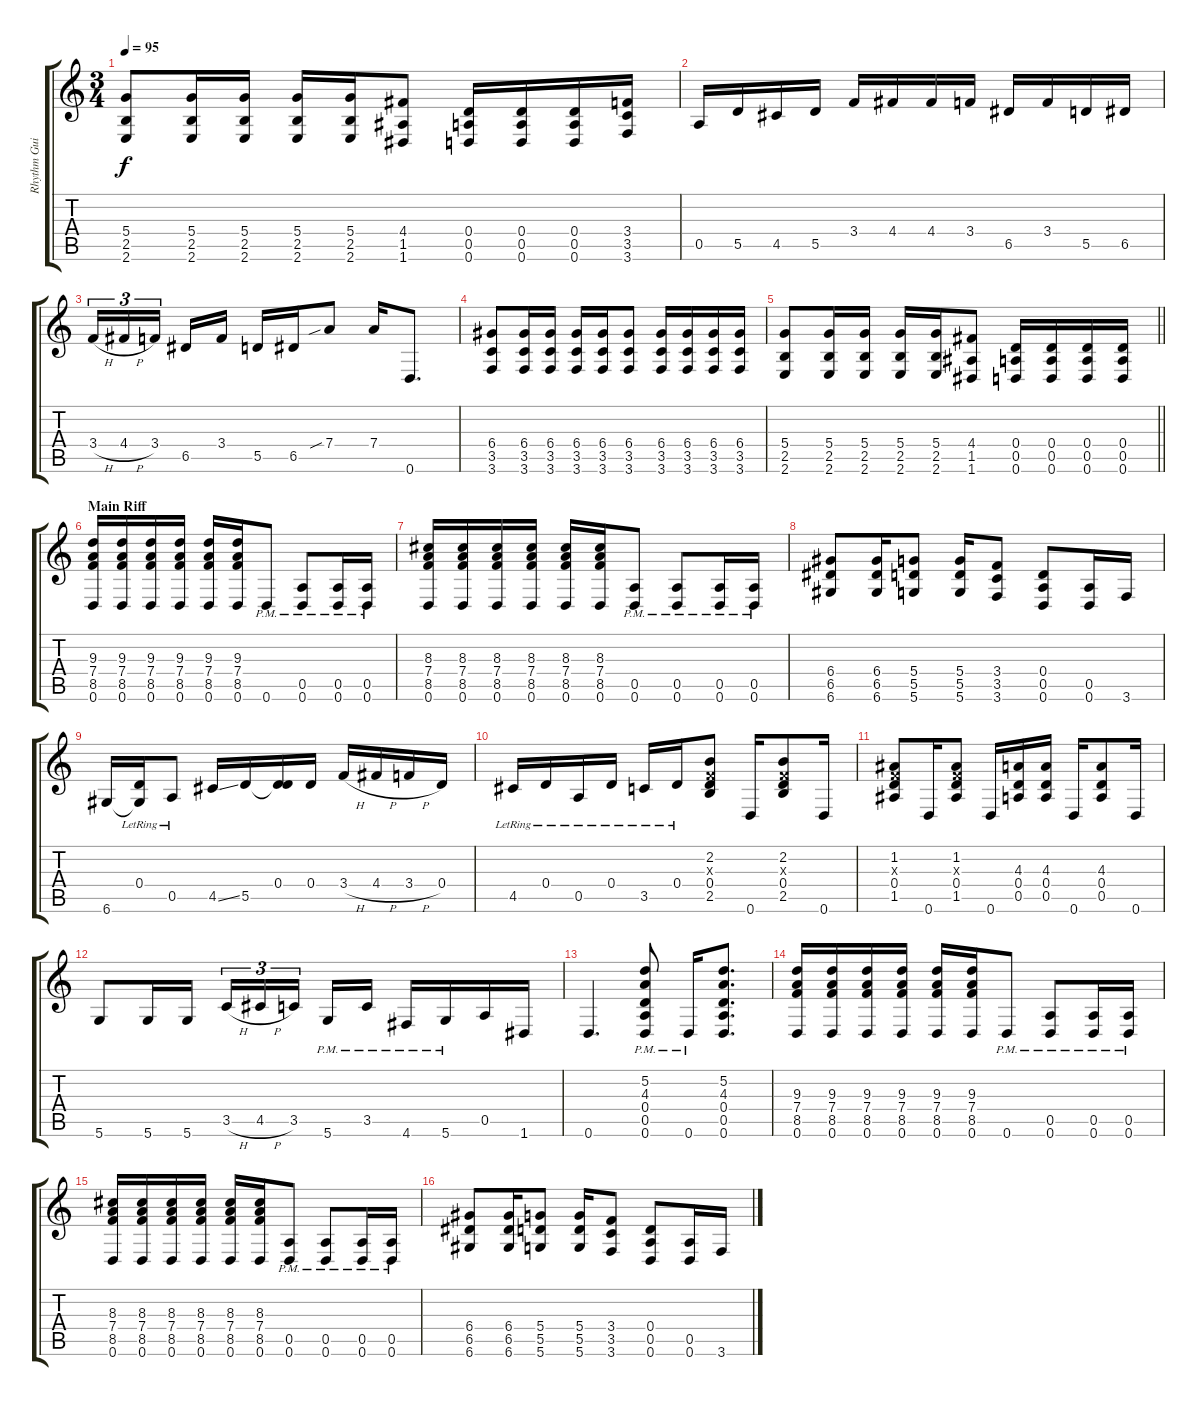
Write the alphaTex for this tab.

\track ("Rhythm Guitar 1" "Rhythm Gui") {instrument distortionguitar}
\staff {score tabs}
\tuning (E4 A3 F3 D3 A2 D2) {hide}
\ts (3 4)
\tempo 95
\clef g2
\ks c
(5.4 2.5 2.6).8{dy f} (5.4 2.5 2.6).16 (5.4 2.5 2.6).16 (5.4 2.5 2.6).16 (5.4 2.5 2.6).16 (4.4 1.5 1.6).8 (0.4 0.5 0.6).16 (0.4 0.5 0.6).16 (0.4 0.5 0.6).16 (3.4 3.5 3.6).16 |
0.5.16 5.5.16 4.5.16 5.5.16 3.4.16 4.4.16 4.4.16 3.4.16 6.5.16 3.4.16 5.5.16 6.5.16 |
3.4{h}.16{tu (3 2)} 4.4{h}.16{tu (3 2)} 3.4.16{tu (3 2) beam splitsecondary} 6.5.16 3.4.16 5.5.16 6.5.16 7.4{sib}.8 7.4.16 0.6.8{d} |
(6.4 3.5 3.6).8 (6.4 3.5 3.6).16 (6.4 3.5 3.6).16 (6.4 3.5 3.6).16 (6.4 3.5 3.6).16 (6.4 3.5 3.6).8 (6.4 3.5 3.6).16 (6.4 3.5 3.6).16 (6.4 3.5 3.6).16 (6.4 3.5 3.6).16 |
\barLineRight lightlight
(5.4 2.5 2.6).8 (5.4 2.5 2.6).16 (5.4 2.5 2.6).16 (5.4 2.5 2.6).16 (5.4 2.5 2.6).16 (4.4 1.5 1.6).8 (0.4 0.5 0.6).16 (0.4 0.5 0.6).16 (0.4 0.5 0.6).16 (0.4 0.5 0.6).16 |
\section ("" "Main Riff")
(9.3 7.4 8.5 0.6).16 (9.3 7.4 8.5 0.6).16 (9.3 7.4 8.5 0.6).16 (9.3 7.4 8.5 0.6).16 (9.3 7.4 8.5 0.6).16 (9.3 7.4 8.5 0.6).16 0.6{pm}.8 (0.5{pm} 0.6{pm}).8 (0.5{pm} 0.6{pm}).16 (0.5{pm} 0.6{pm}).16 |
(8.3 7.4 8.5 0.6).16 (8.3 7.4 8.5 0.6).16 (8.3 7.4 8.5 0.6).16 (8.3 7.4 8.5 0.6).16 (8.3 7.4 8.5 0.6).16 (8.3 7.4 8.5 0.6).16 (0.5{pm} 0.6{pm}).8 (0.5{pm} 0.6{pm}).8 (0.5{pm} 0.6{pm}).16 (0.5{pm} 0.6{pm}).16 |
(6.4 6.5 6.6).8 (6.4 6.5 6.6).16 (5.4 5.5 5.6).8 (5.4 5.5 5.6).16 (3.4 3.5 3.6).8 (0.4 0.5 0.6).8 (0.5 0.6).16 3.6.16 |
6.6.16 (0.4{lr} 6.6{t}).16 0.5{lr}.8 4.5{ss}.16 5.5.16 (0.4 5.5{t}).16 0.4.16 3.4{h}.16 4.4{h}.16 3.4{h}.16 0.4.16 |
4.5{lr}.16 0.4{lr}.16 0.5{lr}.16 0.4{lr}.16 3.5{lr}.16 0.4{lr}.16 (2.2 0.3{x} 0.4 2.5).8 0.6.16 (2.2 0.3{x} 0.4 2.5).8 0.6.16 |
(1.2 0.3{x} 0.4 1.5).8 0.6.16 (1.2 0.3{x} 0.4 1.5).8 0.6.16 (4.3 0.4 0.5).16 (4.3 0.4 0.5).16 0.6.16 (4.3 0.4 0.5).8 0.6.16 |
5.6.8 5.6.16 5.6.16 3.5{h}.16{tu (3 2)} 4.5{h}.16{tu (3 2)} 3.5.16{tu (3 2) beam splitsecondary} 5.6{pm}.16 3.5{pm}.16 4.6{pm}.16 5.6{pm}.16 0.5.16 1.6.16 |
0.6.4{d} (5.2 4.3 0.4{pm} 0.5{pm} 0.6{pm}).8 0.6{pm}.16 (5.2 4.3 0.4 0.5 0.6).8{d} |
(9.3 7.4 8.5 0.6).16 (9.3 7.4 8.5 0.6).16 (9.3 7.4 8.5 0.6).16 (9.3 7.4 8.5 0.6).16 (9.3 7.4 8.5 0.6).16 (9.3 7.4 8.5 0.6).16 0.6{pm}.8 (0.5{pm} 0.6{pm}).8 (0.5{pm} 0.6{pm}).16 (0.5{pm} 0.6{pm}).16 |
(8.3 7.4 8.5 0.6).16 (8.3 7.4 8.5 0.6).16 (8.3 7.4 8.5 0.6).16 (8.3 7.4 8.5 0.6).16 (8.3 7.4 8.5 0.6).16 (8.3 7.4 8.5 0.6).16 (0.5{pm} 0.6{pm}).8 (0.5{pm} 0.6{pm}).8 (0.5{pm} 0.6{pm}).16 (0.5{pm} 0.6{pm}).16 |
(6.4 6.5 6.6).8 (6.4 6.5 6.6).16 (5.4 5.5 5.6).8 (5.4 5.5 5.6).16 (3.4 3.5 3.6).8 (0.4 0.5 0.6).8 (0.5 0.6).16 3.6.16
